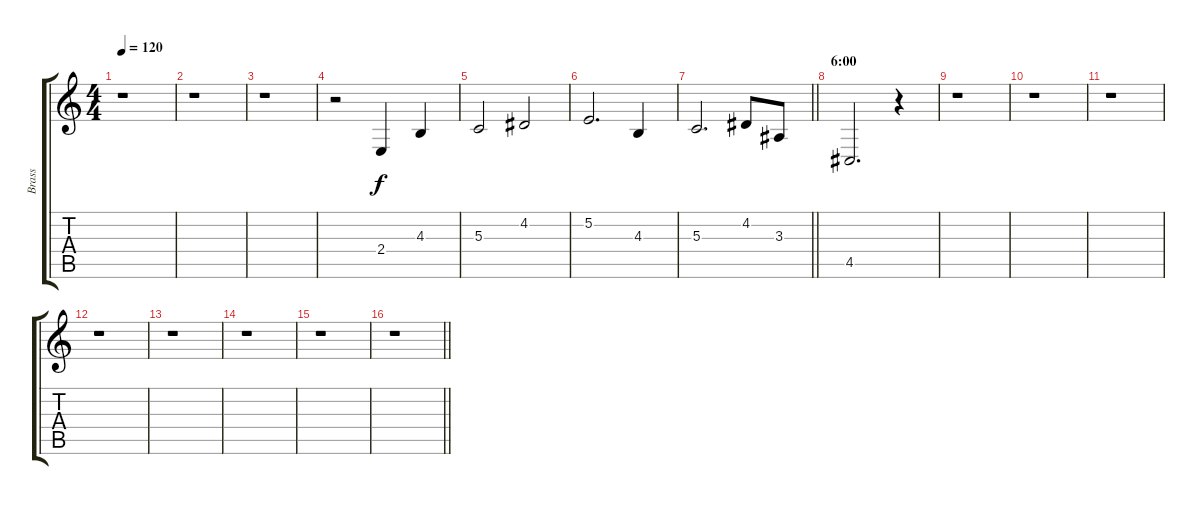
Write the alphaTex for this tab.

\track ("Brass" "Brass") {instrument brasssection}
\staff {score tabs}
\tuning (E4 B3 G3 D3 A2 E2) {hide}
\ts (4 4)
\tempo 120
\clef g2
\ks c
r.1{dy f} |
r.1 |
r.1 |
r.2 2.4.4 4.3.4 |
5.3.2 4.2.2 |
5.2.2{d} 4.3.4 |
\barLineRight lightlight
5.3.2{d} 4.2.8 3.3.8 |
\section ("" "6:00")
4.5.2{d} r.4 |
r.1 |
r.1 |
r.1 |
r.1 |
r.1 |
r.1 |
r.1 |
\barLineRight lightlight
r.1
